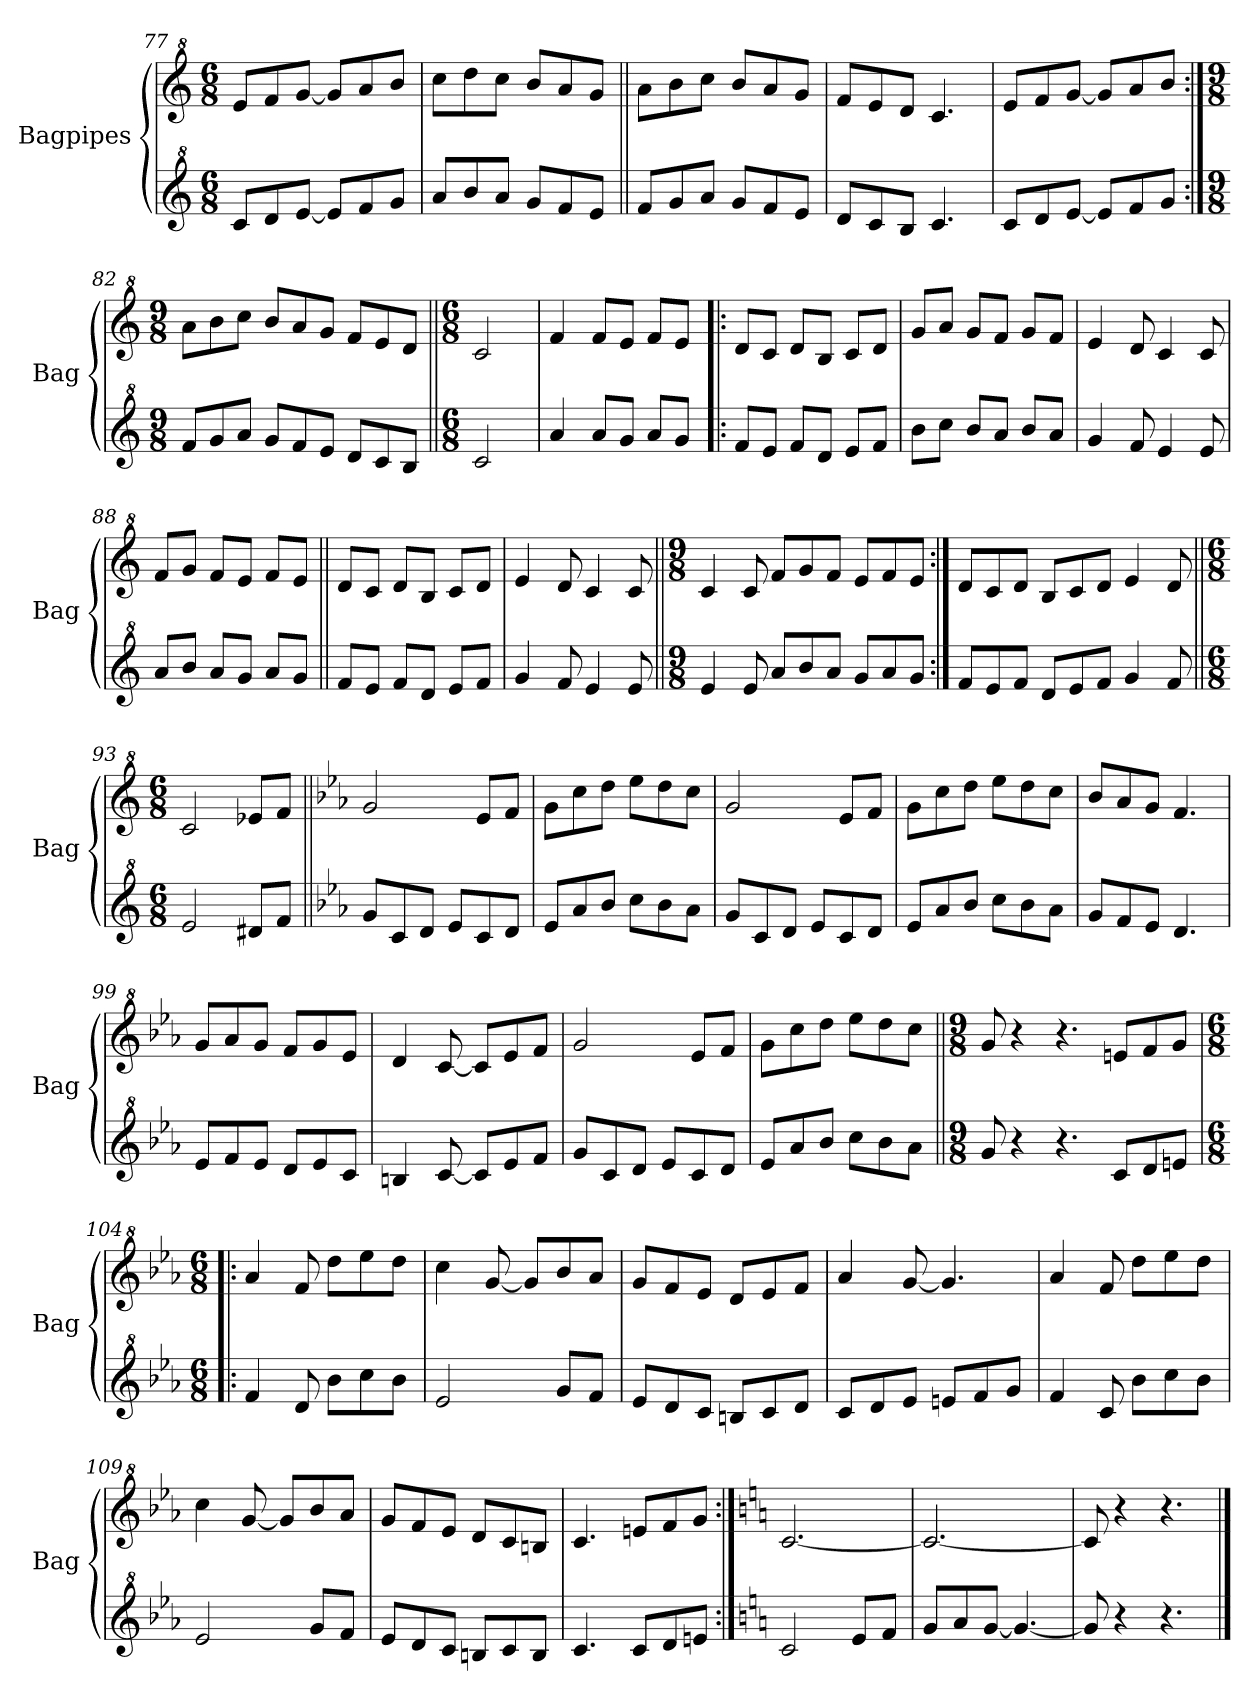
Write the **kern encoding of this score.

**kern	**kern
*part2	*part1
*staff2	*staff1
*I"Bagpipes	*I"Bagpipes
*I'Bag	*I'Bag
!!LO:LB:g=z
*clefG^2	*clefG^2
*k[]	*k[]
*C:	*C:
*M6/8	*M6/8
=77	=77
8cc/L	8ee/L
8dd/	8ff/
[8ee/J	[8gg/J
8ee/L]	8gg/L]
8ff/	8aa/
8gg/J	8bb/J
=78	=78
8aa/L	8ccc\L
8bb/	8ddd\
8aa/J	8ccc\J
8gg/L	8bb/L
8ff/	8aa/
8ee/J	8gg/J
=79||	=79||
8ff/L	8aa\L
8gg/	8bb\
8aa/J	8ccc\J
8gg/L	8bb/L
8ff/	8aa/
8ee/J	8gg/J
=80	=80
8dd/L	8ff/L
8cc/	8ee/
8b/J	8dd/J
4.cc/	4.cc/
=81	=81
8cc/L	8ee/L
8dd/	8ff/
[8ee/J	[8gg/J
8ee/L]	8gg/L]
8ff/	8aa/
8gg/J	8bb/J
=82:|!	=82:|!
*M9/8	*M9/8
8ff/L	8aa\L
8gg/	8bb\
8aa/J	8ccc\J
8gg/L	8bb/L
8ff/	8aa/
8ee/J	8gg/J
8dd/L	8ff/L
8cc/	8ee/
8b/J	8dd/J
=83||	=83||
*M6/8	*M6/8
2cc/	2cc/
!!LO:PB:g=z
=84	=84
4aa/	4ff/
8aa/L	8ff/L
8gg/J	8ee/J
8aa/L	8ff/L
8gg/J	8ee/J
=85!|:	=85!|:
8ff/L	8dd/L
8ee/J	8cc/J
8ff/L	8dd/L
8dd/J	8b/J
8ee/L	8cc/L
8ff/J	8dd/J
=86	=86
8bb\L	8gg/L
8ccc\J	8aa/J
8bb/L	8gg/L
8aa/J	8ff/J
8bb/L	8gg/L
8aa/J	8ff/J
=87	=87
4gg/	4ee/
8ff/	8dd/
4ee/	4cc/
8ee/	8cc/
=88	=88
8aa/L	8ff/L
8bb/J	8gg/J
8aa/L	8ff/L
8gg/J	8ee/J
8aa/L	8ff/L
8gg/J	8ee/J
=89||	=89||
8ff/L	8dd/L
8ee/J	8cc/J
8ff/L	8dd/L
8dd/J	8b/J
8ee/L	8cc/L
8ff/J	8dd/J
=90	=90
4gg/	4ee/
8ff/	8dd/
4ee/	4cc/
8ee/	8cc/
!!LO:LB:g=z
=91||	=91||
*M9/8	*M9/8
4ee/	4cc/
8ee/	8cc/
8aa/L	8ff/L
8bb/	8gg/
8aa/J	8ff/J
8gg/L	8ee/L
8aa/	8ff/
8gg/J	8ee/J
=92:|!	=92:|!
8ff/L	8dd/L
8ee/	8cc/
8ff/J	8dd/J
8dd/L	8b/L
8ee/	8cc/
8ff/J	8dd/J
4gg/	4ee/
8ff/	8dd/
=93||	=93||
*M6/8	*M6/8
2ee/	2cc/
8dd#X/L	8ee-X/L
8ff/J	8ff/J
=94||	=94||
*k[b-e-a-]	*k[b-e-a-]
*E-:	*E-:
8gg/L	2gg/
8cc/	.
8dd/J	.
8ee-/L	.
8cc/	8ee-/L
8dd/J	8ff/J
=95	=95
8ee-/L	8gg\L
8aa-/	8ccc\
8bb-/J	8ddd\J
8ccc\L	8eee-\L
8bb-\	8ddd\
8aa-\J	8ccc\J
=96	=96
8gg/L	2gg/
8cc/	.
8dd/J	.
8ee-/L	.
8cc/	8ee-/L
8dd/J	8ff/J
!!LO:LB:g=z
=97	=97
8ee-/L	8gg\L
8aa-/	8ccc\
8bb-/J	8ddd\J
8ccc\L	8eee-\L
8bb-\	8ddd\
8aa-\J	8ccc\J
=98	=98
8gg/L	8bb-/L
8ff/	8aa-/
8ee-/J	8gg/J
4.dd/	4.ff/
=99	=99
8ee-/L	8gg/L
8ff/	8aa-/
8ee-/J	8gg/J
8dd/L	8ff/L
8ee-/	8gg/
8cc/J	8ee-/J
=100	=100
4bn/	4dd/
[8cc/	[8cc/
8cc/L]	8cc/L]
8ee-/	8ee-/
8ff/J	8ff/J
=101	=101
8gg/L	2gg/
8cc/	.
8dd/J	.
8ee-/L	.
8cc/	8ee-/L
8dd/J	8ff/J
=102	=102
8ee-/L	8gg\L
8aa-/	8ccc\
8bb-/J	8ddd\J
8ccc\L	8eee-\L
8bb-\	8ddd\
8aa-\J	8ccc\J
=103||	=103||
*M9/8	*M9/8
8gg/	8gg/
4r	4r
4.r	4.r
8cc/L	8een/L
8dd/	8ff/
8een/J	8gg/J
!!LO:LB:g=z
=104!|:	=104!|:
*M6/8	*M6/8
4ff/	4aa-/
8dd/	8ff/
8bb-\L	8ddd\L
8ccc\	8eee-\
8bb-\J	8ddd\J
=105	=105
2ee-/	4ccc\
.	[8gg/
.	8gg/L]
8gg/L	8bb-/
8ff/J	8aa-/J
=106	=106
8ee-/L	8gg/L
8dd/	8ff/
8cc/J	8ee-/J
8bn/L	8dd/L
8cc/	8ee-/
8dd/J	8ff/J
=107	=107
8cc/L	4aa-/
8dd/	.
8ee-/J	[8gg/
8een/L	4.gg/]
8ff/	.
8gg/J	.
=108	=108
4ff/	4aa-/
8cc/	8ff/
8bb-\L	8ddd\L
8ccc\	8eee-\
8bb-\J	8ddd\J
=109	=109
2ee-/	4ccc\
.	[8gg/
.	8gg/L]
8gg/L	8bb-/
8ff/J	8aa-/J
=110	=110
8ee-/L	8gg/L
8dd/	8ff/
8cc/J	8ee-/J
8bn/L	8dd/L
8cc/	8cc/
8b/J	8bn/J
!!LO:LB:g=z
=111	=111
4.cc/	4.cc/
8cc/L	8een/L
8dd/	8ff/
8een/J	8gg/J
=112:|!	=112:|!
*k[]	*k[]
*C:	*C:
2cc/	[2.cc/
8ee/L	.
8ff/J	.
=113	=113
8gg/L	2.cc/_
8aa/	.
[8gg/J	.
4.gg/_	.
=114	=114
8gg/]	8cc/]
4r	4r
4.r	4.r
==	==
*-	*-
